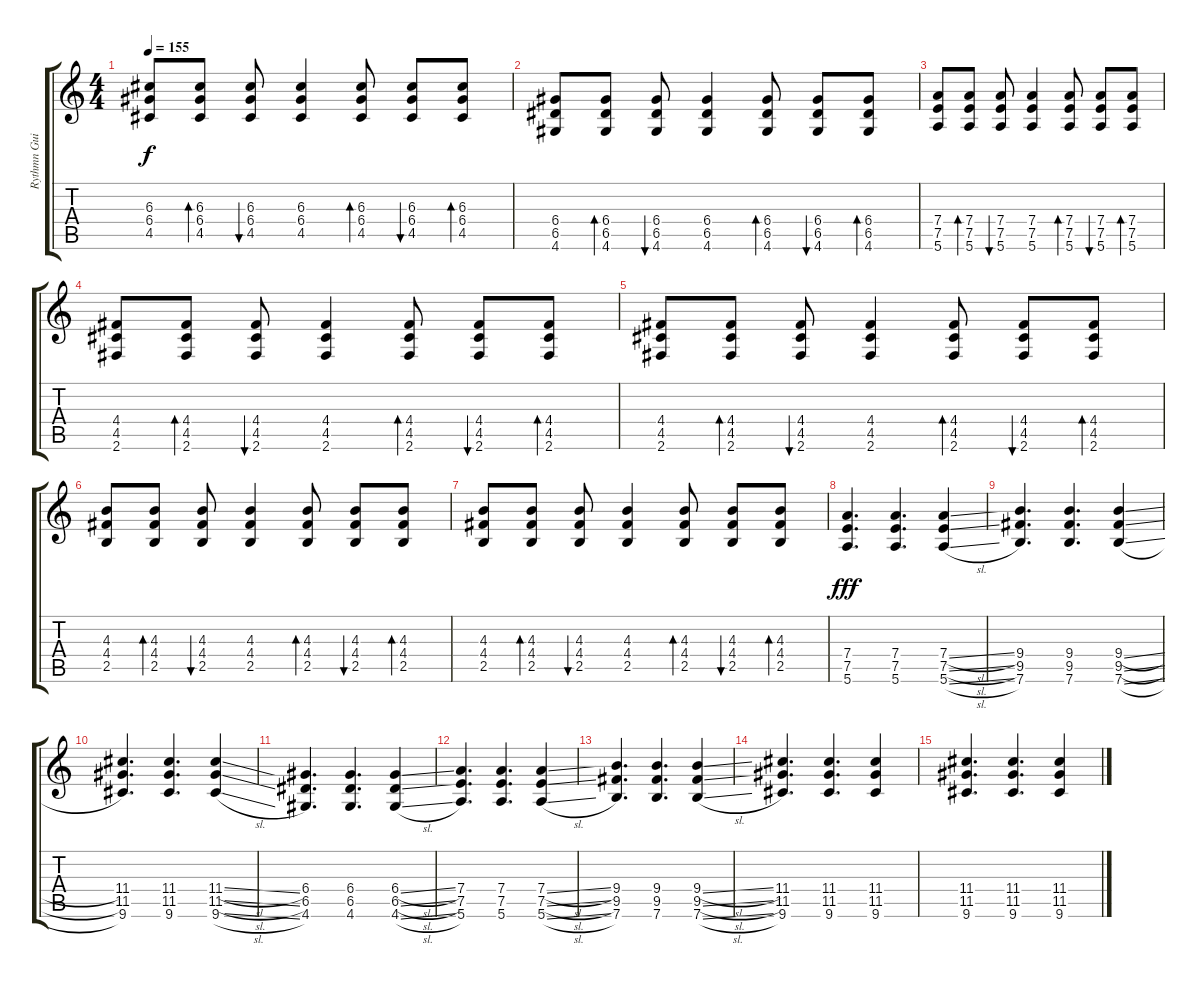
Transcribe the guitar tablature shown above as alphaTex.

\track ("Rythmn Guitar" "Rythmn Gui") {instrument overdrivenguitar}
\staff {score tabs}
\tuning (E4 B3 G3 D3 A2 E2) {hide}
\ts (4 4)
\tempo 155
\clef g2
\ks c
(6.3 6.4 4.5).8{dy f} (6.3 6.4 4.5).8{bd 60} (6.3 6.4 4.5).8{bu 60} (6.3 6.4 4.5).4 (6.3 6.4 4.5).8{bd 60} (6.3 6.4 4.5).8{bu 60} (6.3 6.4 4.5).8{bd 60} |
(6.4 6.5 4.6).8 (6.4 6.5 4.6).8{bd 60} (6.4 6.5 4.6).8{bu 60} (6.4 6.5 4.6).4 (6.4 6.5 4.6).8{bd 60} (6.4 6.5 4.6).8{bu 60} (6.4 6.5 4.6).8{bd 60} |
(7.4 7.5 5.6).8 (7.4 7.5 5.6).8{bd 60} (7.4 7.5 5.6).8{bu 60} (7.4 7.5 5.6).4 (7.4 7.5 5.6).8{bd 60} (7.4 7.5 5.6).8{bu 60} (7.4 7.5 5.6).8{bd 60} |
(4.4 4.5 2.6).8 (4.4 4.5 2.6).8{bd 60} (4.4 4.5 2.6).8{bu 60} (4.4 4.5 2.6).4 (4.4 4.5 2.6).8{bd 60} (4.4 4.5 2.6).8{bu 60} (4.4 4.5 2.6).8{bd 60} |
(4.4 4.5 2.6).8 (4.4 4.5 2.6).8{bd 60} (4.4 4.5 2.6).8{bu 60} (4.4 4.5 2.6).4 (4.4 4.5 2.6).8{bd 60} (4.4 4.5 2.6).8{bu 60} (4.4 4.5 2.6).8{bd 60} |
(4.3 4.4 2.5).8 (4.3 4.4 2.5).8{bd 60} (4.3 4.4 2.5).8{bu 60} (4.3 4.4 2.5).4 (4.3 4.4 2.5).8{bd 60} (4.3 4.4 2.5).8{bu 60} (4.3 4.4 2.5).8{bd 60} |
(4.3 4.4 2.5).8 (4.3 4.4 2.5).8{bd 60} (4.3 4.4 2.5).8{bu 60} (4.3 4.4 2.5).4 (4.3 4.4 2.5).8{bd 60} (4.3 4.4 2.5).8{bu 60} (4.3 4.4 2.5).8{bd 60} |
(7.4 7.5 5.6).4{d dy fff} (7.4 7.5 5.6).4{d} (7.4{sl} 7.5{sl} 5.6{sl}).4 |
(9.4 9.5 7.6).4{d} (9.4 9.5 7.6).4{d} (9.4{sl} 9.5{sl} 7.6{sl}).4 |
(11.4 11.5 9.6).4{d} (11.4 11.5 9.6).4{d} (11.4{sl} 11.5{sl} 9.6{sl}).4 |
(6.4 6.5 4.6).4{d} (6.4 6.5 4.6).4{d} (6.4{sl} 6.5{sl} 4.6{sl}).4 |
(7.4 7.5 5.6).4{d} (7.4 7.5 5.6).4{d} (7.4{sl} 7.5{sl} 5.6{sl}).4 |
(9.4 9.5 7.6).4{d} (9.4 9.5 7.6).4{d} (9.4{sl} 9.5{sl} 7.6{sl}).4 |
(11.4 11.5 9.6).4{d} (11.4 11.5 9.6).4{d} (11.4 11.5 9.6).4 |
(11.4 11.5 9.6).4{d} (11.4 11.5 9.6).4{d} (11.4 11.5 9.6).4
